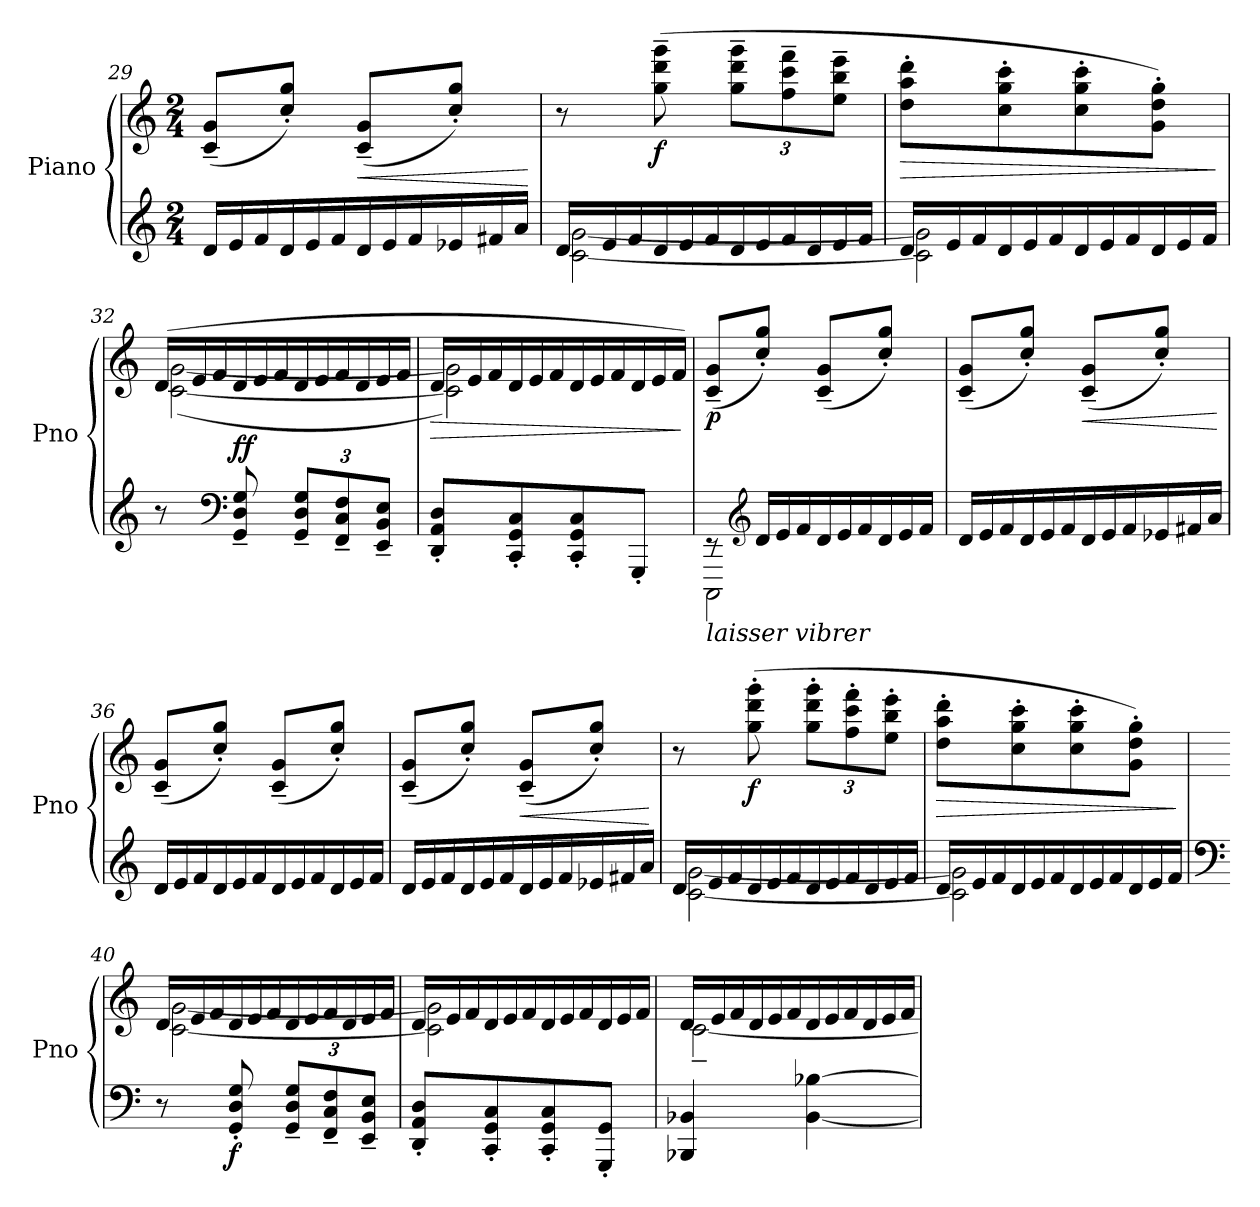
**kern	**kern	**dynam
*part1	*part1	*part1
*staff2	*staff1	*staff1/2
*I"Piano	*	*
*I'Pno	*	*
*clefG2	*clefG2	*
*k[]	*k[]	*
*M2/4	*M2/4	*
*Xtuplet	*	*
=29	=29	=29
24d/LL	(<8c/~ 8g/~L	.
24e/	.	.
24f/	.	.
24d/	8cc/' 8gg/'J)	.
24e/	.	.
24f/	.	.
!	!	!LO:HP:b
24d/	(<8c/~ 8g/~L	<
24e/	.	.
24f/	.	.
24e-X/	8cc/' 8gg/'J)	.
24f#X/	.	.
24a/JJ	.	.
.	.	[
!!LO:LB:g=z
=30	=30	=30
*^	*	*
24d/LL	[2c\ [2g\	8r	.
24e/	.	.	.
24f/	.	.	.
!	!	!	!LO:DY:b
24d/	.	(>8gg\~ 8ddd\~ 8ggg\~	f
24e/	.	.	.
24f/	.	.	.
*	*	*Xbrackettup	*
24d/	.	12gg\~ 12ddd\~ 12ggg\~L	.
24e/	.	.	.
24f/	.	12ff\~ 12ccc\~ 12fff\~	.
24d/	.	.	.
24e/	.	12ee\~ 12bb\~ 12eee\~J	.
24f/JJ	.	.	.
=31	=31	=31	=31
!	!	!	!LO:HP:b
24d/LL	2c\] 2g\]	8dd\' 8aa\' 8ddd\'L	>
24e/	.	.	.
24f/	.	.	.
24d/	.	8cc\' 8gg\' 8ccc\'	.
24e/	.	.	.
24f/	.	.	.
24d/	.	8cc\' 8gg\' 8ccc\'	.
24e/	.	.	.
24f/	.	.	.
24d/	.	8g\' 8dd\' 8gg\'J)	.
24e/	.	.	.
24f/JJ	.	.	.
*v	*v	*	*
.	.	]
=32	=32	=32
*	*Xtuplet	*
*	*^	*
8r	(>24d/LL	(<[2c\ [2g\	.
.	24e/	.	.
.	24f/	.	.
*clefF4	*	*	*
!	!	!	!LO:DY:b=2
!	!	!	!LO:DY:n=1:a=2
8GG/~ 8D/~ 8G/~	24d/	.	f f
.	24e/	.	.
.	24f/	.	.
*tuplet	*	*	*
*Xbrackettup	*	*	*
12GG/~ 12D/~ 12G/~L	24d/	.	.
.	24e/	.	.
12FF/~ 12C/~ 12F/~	24f/	.	.
.	24d/	.	.
12EE/~ 12BB/~ 12E/~J	24e/	.	.
.	24f/JJ	.	.
=33	=33	=33	=33
!	!	!	!LO:HP:b
8DD/' 8AA/' 8D/'L	24d/LL	2c\] 2g\])	>
.	24e/	.	.
.	24f/	.	.
8CC/' 8GG/' 8C/'	24d/	.	.
.	24e/	.	.
.	24f/	.	.
8CC/' 8GG/' 8C/'	24d/	.	.
.	24e/	.	.
.	24f/	.	.
8GGG'/J	24d/	.	.
.	24e/	.	.
.	24f/JJ)	.	.
*	*v	*v	*
.	.	]
!!LO:PB:g=z
=34	=34	=34
*^	*	*
!LO:TX:b:i:t=laisser vibrer	!	!	!
!	!	!	!LO:DY:b
8rEE	2CCC\	(<8c/~ 8g/~L	p
*clefG2	*	*	*
*Xtuplet	*	*	*
24d/LL	.	8cc/' 8gg/'J)	.
24e/	.	.	.
24f/	.	.	.
24d/	.	(<8c/~ 8g/~L	.
24e/	.	.	.
24f/	.	.	.
24d/	.	8cc/' 8gg/'J)	.
24e/	.	.	.
24f/JJ	.	.	.
*v	*v	*	*
=35	=35	=35
24d/LL	(<8c/~ 8g/~L	.
24e/	.	.
24f/	.	.
24d/	8cc/' 8gg/'J)	.
24e/	.	.
24f/	.	.
!	!	!LO:HP:b
24d/	(<8c/~ 8g/~L	<
24e/	.	.
24f/	.	.
24e-X/	8cc/' 8gg/'J)	.
24f#X/	.	.
24a/JJ	.	.
.	.	[
=36	=36	=36
24d/LL	(<8c/~ 8g/~L	.
24e/	.	.
24f/	.	.
24d/	8cc/' 8gg/'J)	.
24e/	.	.
24f/	.	.
24d/	(<8c/~ 8g/~L	.
24e/	.	.
24f/	.	.
24d/	8cc/' 8gg/'J)	.
24e/	.	.
24f/JJ	.	.
!!LO:LB:g=z
=37	=37	=37
24d/LL	(<8c/~ 8g/~L	.
24e/	.	.
24f/	.	.
24d/	8cc/' 8gg/'J)	.
24e/	.	.
24f/	.	.
!	!	!LO:HP:b
24d/	(<8c/~ 8g/~L	<
24e/	.	.
24f/	.	.
24e-X/	8cc/' 8gg/'J)	.
24f#X/	.	.
24a/JJ	.	.
.	.	[
=38	=38	=38
*^	*	*
24d/LL	[2c\ [2g\	8r	.
24e/	.	.	.
24f/	.	.	.
!	!	!	!LO:DY:b
24d/	.	(>8gg\' 8ddd\' 8ggg\'	f
24e/	.	.	.
24f/	.	.	.
*	*	*tuplet	*
24d/	.	12gg\' 12ddd\' 12ggg\'L	.
24e/	.	.	.
24f/	.	12ff\' 12ccc\' 12fff\'	.
24d/	.	.	.
24e/	.	12ee\' 12bb\' 12eee\'J	.
24f/JJ	.	.	.
=39	=39	=39	=39
!	!	!	!LO:HP:b
24d/LL	2c\] 2g\]	8dd\' 8aa\' 8ddd\'L	>
24e/	.	.	.
24f/	.	.	.
24d/	.	8cc\' 8gg\' 8ccc\'	.
24e/	.	.	.
24f/	.	.	.
24d/	.	8cc\' 8gg\' 8ccc\'	.
24e/	.	.	.
24f/	.	.	.
24d/	.	8g\' 8dd\' 8gg\'J)	.
24e/	.	.	.
24f/JJ	.	.	.
*v	*v	*	*
.	.	]
!!LO:LB:g=z
=40	=40	=40
*clefF4	*	*
*	*Xtuplet	*
*	*^	*
8r	24d/LL	[2c\ [2g\	.
.	24e/	.	.
.	24f/	.	.
!	!	!	!LO:DY:b=2
8GG/' 8D/' 8G/'	24d/	.	f
.	24e/	.	.
.	24f/	.	.
*tuplet	*	*	*
12GG/~ 12D/~ 12G/~L	24d/	.	.
.	24e/	.	.
12FF/~ 12C/~ 12F/~	24f/	.	.
.	24d/	.	.
12EE/~ 12BB/~ 12E/~J	24e/	.	.
.	24f/JJ	.	.
=41	=41	=41	=41
8DD/' 8AA/' 8D/'L	24d/LL	2c\] 2g\]	.
.	24e/	.	.
.	24f/	.	.
8CC/' 8GG/' 8C/'	24d/	.	.
.	24e/	.	.
.	24f/	.	.
8CC/' 8GG/' 8C/'	24d/	.	.
.	24e/	.	.
.	24f/	.	.
8GGG/' 8GG/'J	24d/	.	.
.	24e/	.	.
.	24f/JJ	.	.
=42	=42	=42	=42
4BBB-X/ 4BB-X/	24d/LL	[2c~\	.
.	24e/	.	.
.	24f/	.	.
.	24d/	.	.
.	24e/	.	.
.	24f/	.	.
[4BB-\ [4B-X\	24d/	.	.
.	24e/	.	.
.	24f/	.	.
.	24d/	.	.
.	24e/	.	.
.	24f/JJ	.	.
*	*v	*v	*
=	=	=
*-	*-	*-
